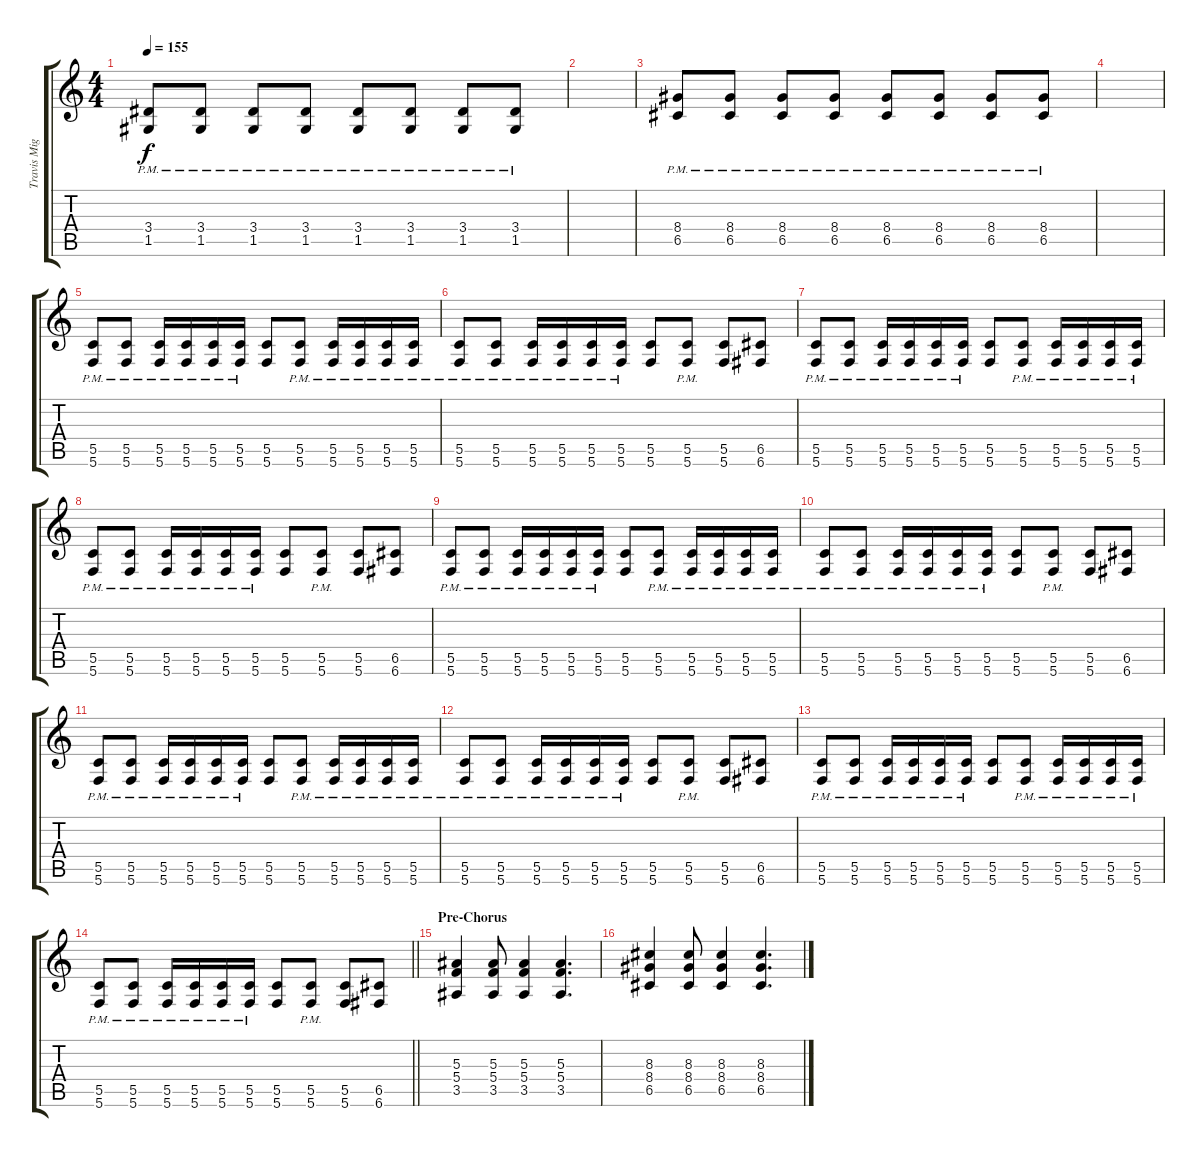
\track ("Travis Miguel" "Travis Mig") {instrument distortionguitar}
\staff {score tabs}
\tuning (D4 A3 F3 C3 G2 C2) {hide}
\ts (4 4)
\tempo 155
\clef g2
\ks c
(3.4{pm} 1.5{pm}).8{dy f} (3.4{pm} 1.5{pm}).8 (3.4{pm} 1.5{pm}).8 (3.4{pm} 1.5{pm}).8 (3.4{pm} 1.5{pm}).8 (3.4{pm} 1.5{pm}).8 (3.4{pm} 1.5{pm}).8 (3.4{pm} 1.5{pm}).8 |
|
(8.4{pm} 6.5{pm}).8 (8.4{pm} 6.5{pm}).8 (8.4{pm} 6.5{pm}).8 (8.4{pm} 6.5{pm}).8 (8.4{pm} 6.5{pm}).8 (8.4{pm} 6.5{pm}).8 (8.4{pm} 6.5{pm}).8 (8.4{pm} 6.5{pm}).8 |
|
(5.5{pm} 5.6{pm}).8 (5.5{pm} 5.6{pm}).8 (5.5{pm} 5.6{pm}).16 (5.5{pm} 5.6{pm}).16 (5.5{pm} 5.6{pm}).16 (5.5{pm} 5.6{pm}).16 (5.5 5.6).8 (5.5{pm} 5.6{pm}).8 (5.5{pm} 5.6{pm}).16 (5.5{pm} 5.6{pm}).16 (5.5{pm} 5.6{pm}).16 (5.5{pm} 5.6{pm}).16 |
(5.5{pm} 5.6{pm}).8 (5.5{pm} 5.6{pm}).8 (5.5{pm} 5.6{pm}).16 (5.5{pm} 5.6{pm}).16 (5.5{pm} 5.6{pm}).16 (5.5{pm} 5.6{pm}).16 (5.5 5.6).8 (5.5{pm} 5.6{pm}).8 (5.5 5.6).8 (6.5 6.6).8 |
(5.5{pm} 5.6{pm}).8 (5.5{pm} 5.6{pm}).8 (5.5{pm} 5.6{pm}).16 (5.5{pm} 5.6{pm}).16 (5.5{pm} 5.6{pm}).16 (5.5{pm} 5.6{pm}).16 (5.5 5.6).8 (5.5{pm} 5.6{pm}).8 (5.5{pm} 5.6{pm}).16 (5.5{pm} 5.6{pm}).16 (5.5{pm} 5.6{pm}).16 (5.5{pm} 5.6{pm}).16 |
(5.5{pm} 5.6{pm}).8 (5.5{pm} 5.6{pm}).8 (5.5{pm} 5.6{pm}).16 (5.5{pm} 5.6{pm}).16 (5.5{pm} 5.6{pm}).16 (5.5{pm} 5.6{pm}).16 (5.5 5.6).8 (5.5{pm} 5.6{pm}).8 (5.5 5.6).8 (6.5 6.6).8 |
(5.5{pm} 5.6{pm}).8 (5.5{pm} 5.6{pm}).8 (5.5{pm} 5.6{pm}).16 (5.5{pm} 5.6{pm}).16 (5.5{pm} 5.6{pm}).16 (5.5{pm} 5.6{pm}).16 (5.5 5.6).8 (5.5{pm} 5.6{pm}).8 (5.5{pm} 5.6{pm}).16 (5.5{pm} 5.6{pm}).16 (5.5{pm} 5.6{pm}).16 (5.5{pm} 5.6{pm}).16 |
(5.5{pm} 5.6{pm}).8 (5.5{pm} 5.6{pm}).8 (5.5{pm} 5.6{pm}).16 (5.5{pm} 5.6{pm}).16 (5.5{pm} 5.6{pm}).16 (5.5{pm} 5.6{pm}).16 (5.5 5.6).8 (5.5{pm} 5.6{pm}).8 (5.5 5.6).8 (6.5 6.6).8 |
(5.5{pm} 5.6{pm}).8 (5.5{pm} 5.6{pm}).8 (5.5{pm} 5.6{pm}).16 (5.5{pm} 5.6{pm}).16 (5.5{pm} 5.6{pm}).16 (5.5{pm} 5.6{pm}).16 (5.5 5.6).8 (5.5{pm} 5.6{pm}).8 (5.5{pm} 5.6{pm}).16 (5.5{pm} 5.6{pm}).16 (5.5{pm} 5.6{pm}).16 (5.5{pm} 5.6{pm}).16 |
(5.5{pm} 5.6{pm}).8 (5.5{pm} 5.6{pm}).8 (5.5{pm} 5.6{pm}).16 (5.5{pm} 5.6{pm}).16 (5.5{pm} 5.6{pm}).16 (5.5{pm} 5.6{pm}).16 (5.5 5.6).8 (5.5{pm} 5.6{pm}).8 (5.5 5.6).8 (6.5 6.6).8 |
(5.5{pm} 5.6{pm}).8 (5.5{pm} 5.6{pm}).8 (5.5{pm} 5.6{pm}).16 (5.5{pm} 5.6{pm}).16 (5.5{pm} 5.6{pm}).16 (5.5{pm} 5.6{pm}).16 (5.5 5.6).8 (5.5{pm} 5.6{pm}).8 (5.5{pm} 5.6{pm}).16 (5.5{pm} 5.6{pm}).16 (5.5{pm} 5.6{pm}).16 (5.5{pm} 5.6{pm}).16 |
\barLineRight lightlight
(5.5{pm} 5.6{pm}).8 (5.5{pm} 5.6{pm}).8 (5.5{pm} 5.6{pm}).16 (5.5{pm} 5.6{pm}).16 (5.5{pm} 5.6{pm}).16 (5.5{pm} 5.6{pm}).16 (5.5 5.6).8 (5.5{pm} 5.6{pm}).8 (5.5 5.6).8 (6.5 6.6).8 |
\section ("" "Pre-Chorus")
(5.3 5.4 3.5).4 (5.3 5.4 3.5).8 (5.3 5.4 3.5).4 (5.3 5.4 3.5).4{d} |
(8.3 8.4 6.5).4 (8.3 8.4 6.5).8 (8.3 8.4 6.5).4 (8.3 8.4 6.5).4{d}
